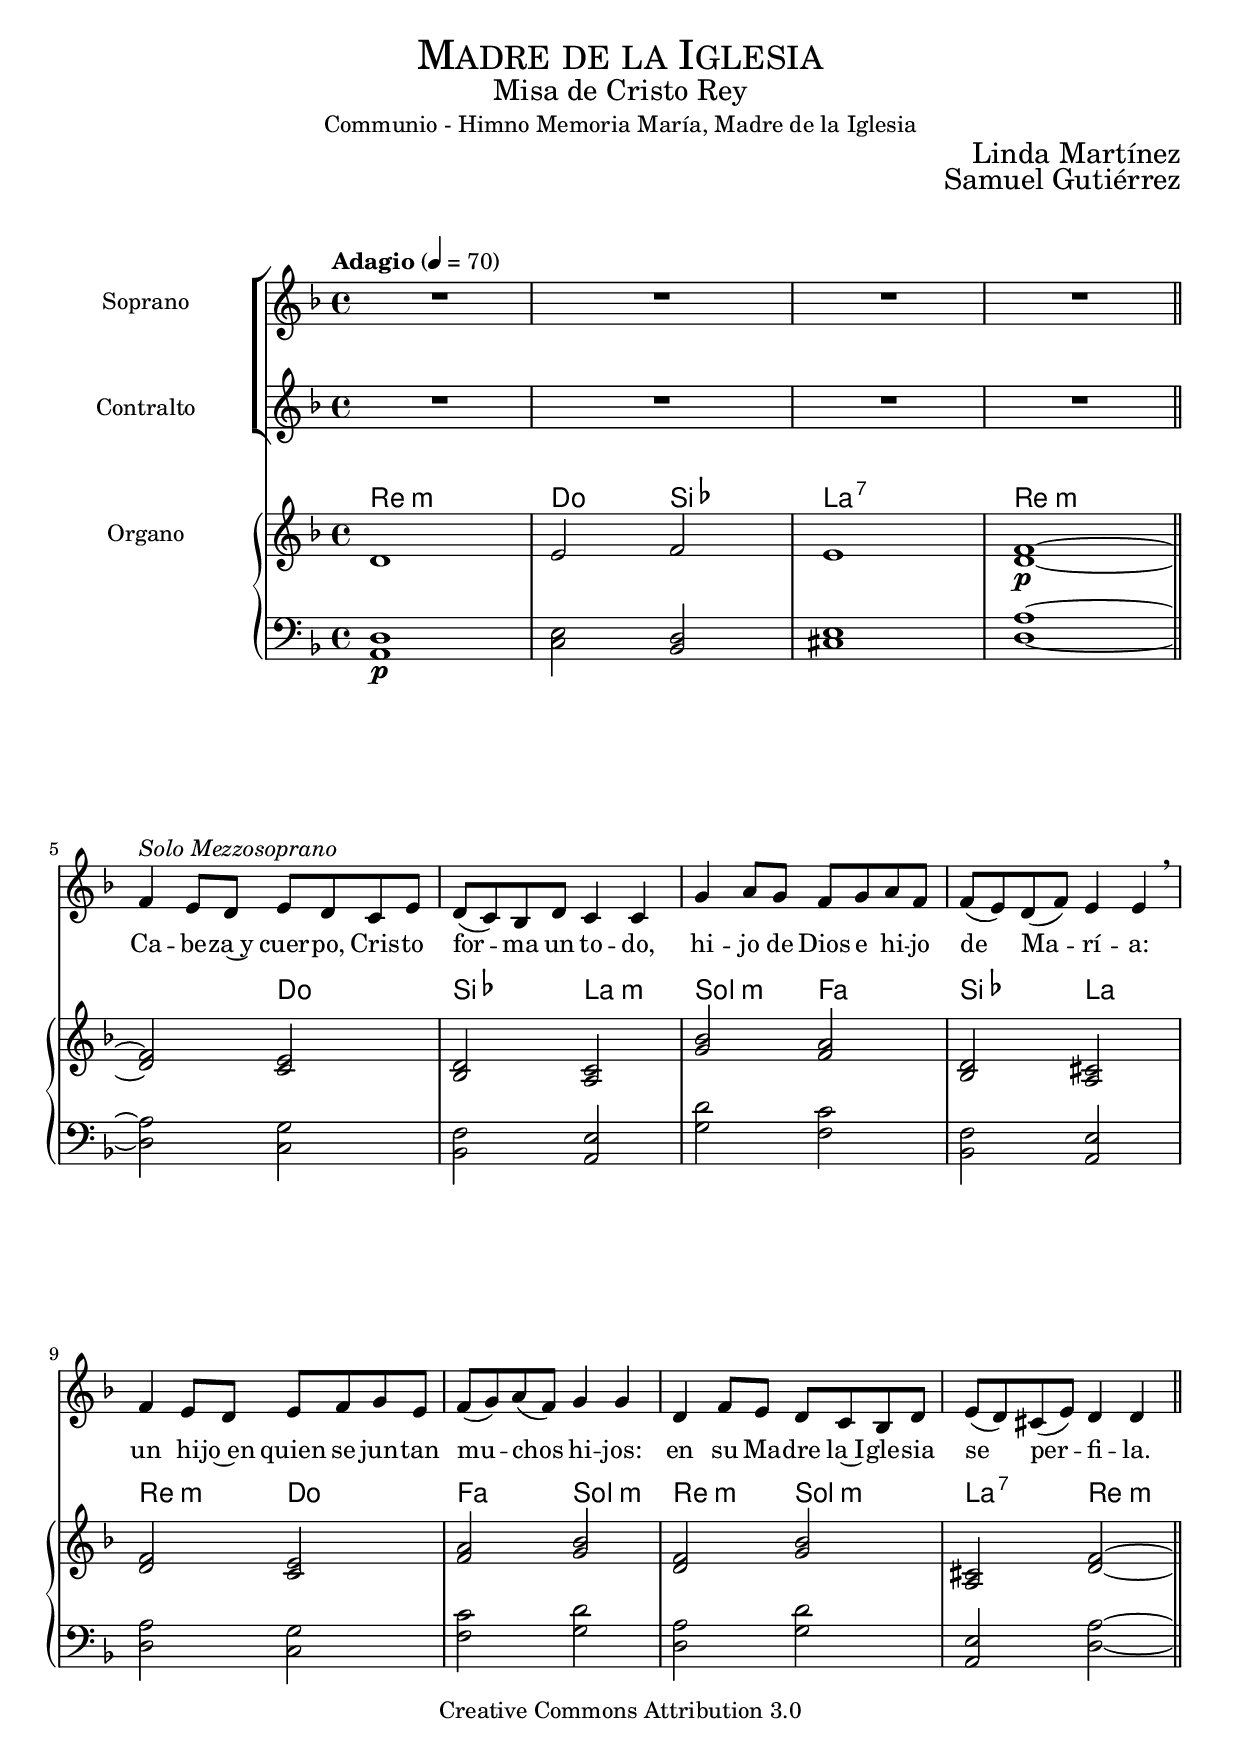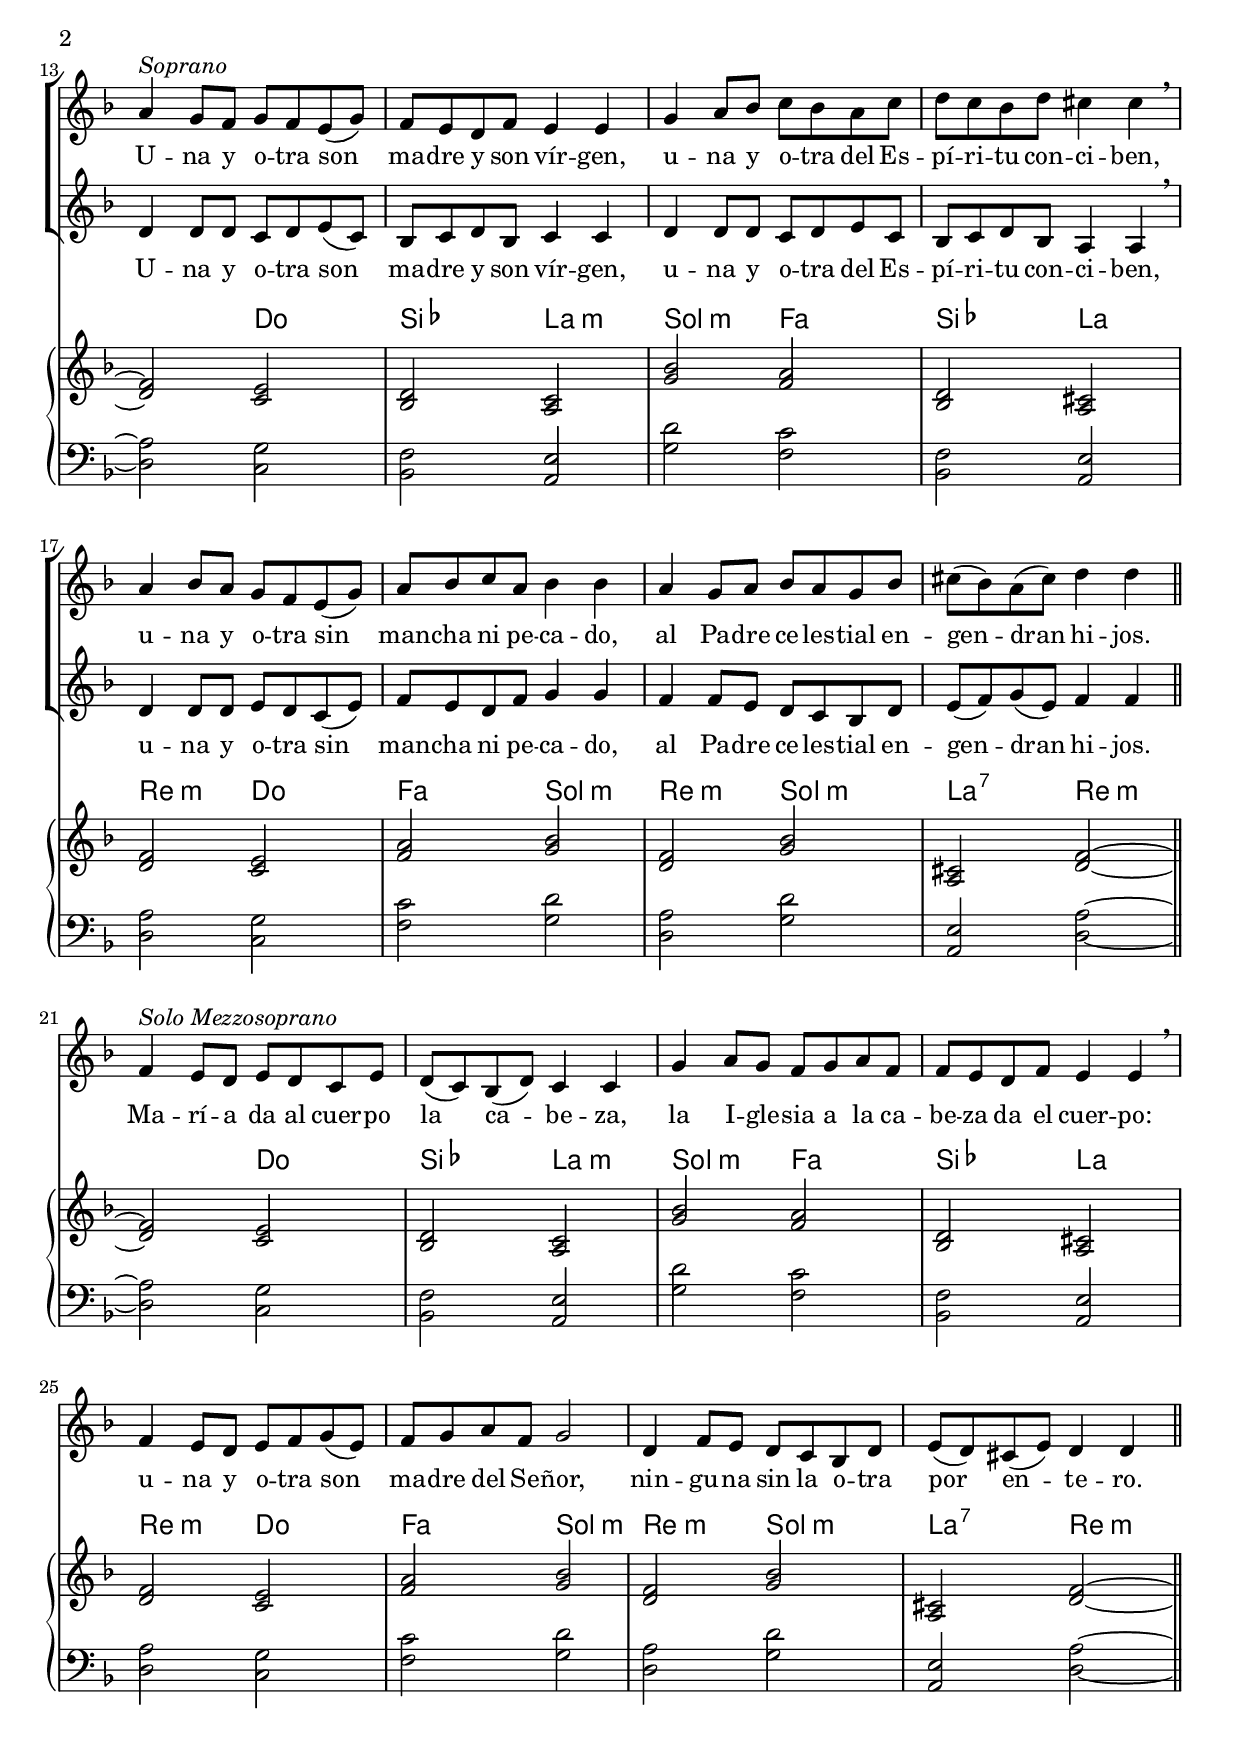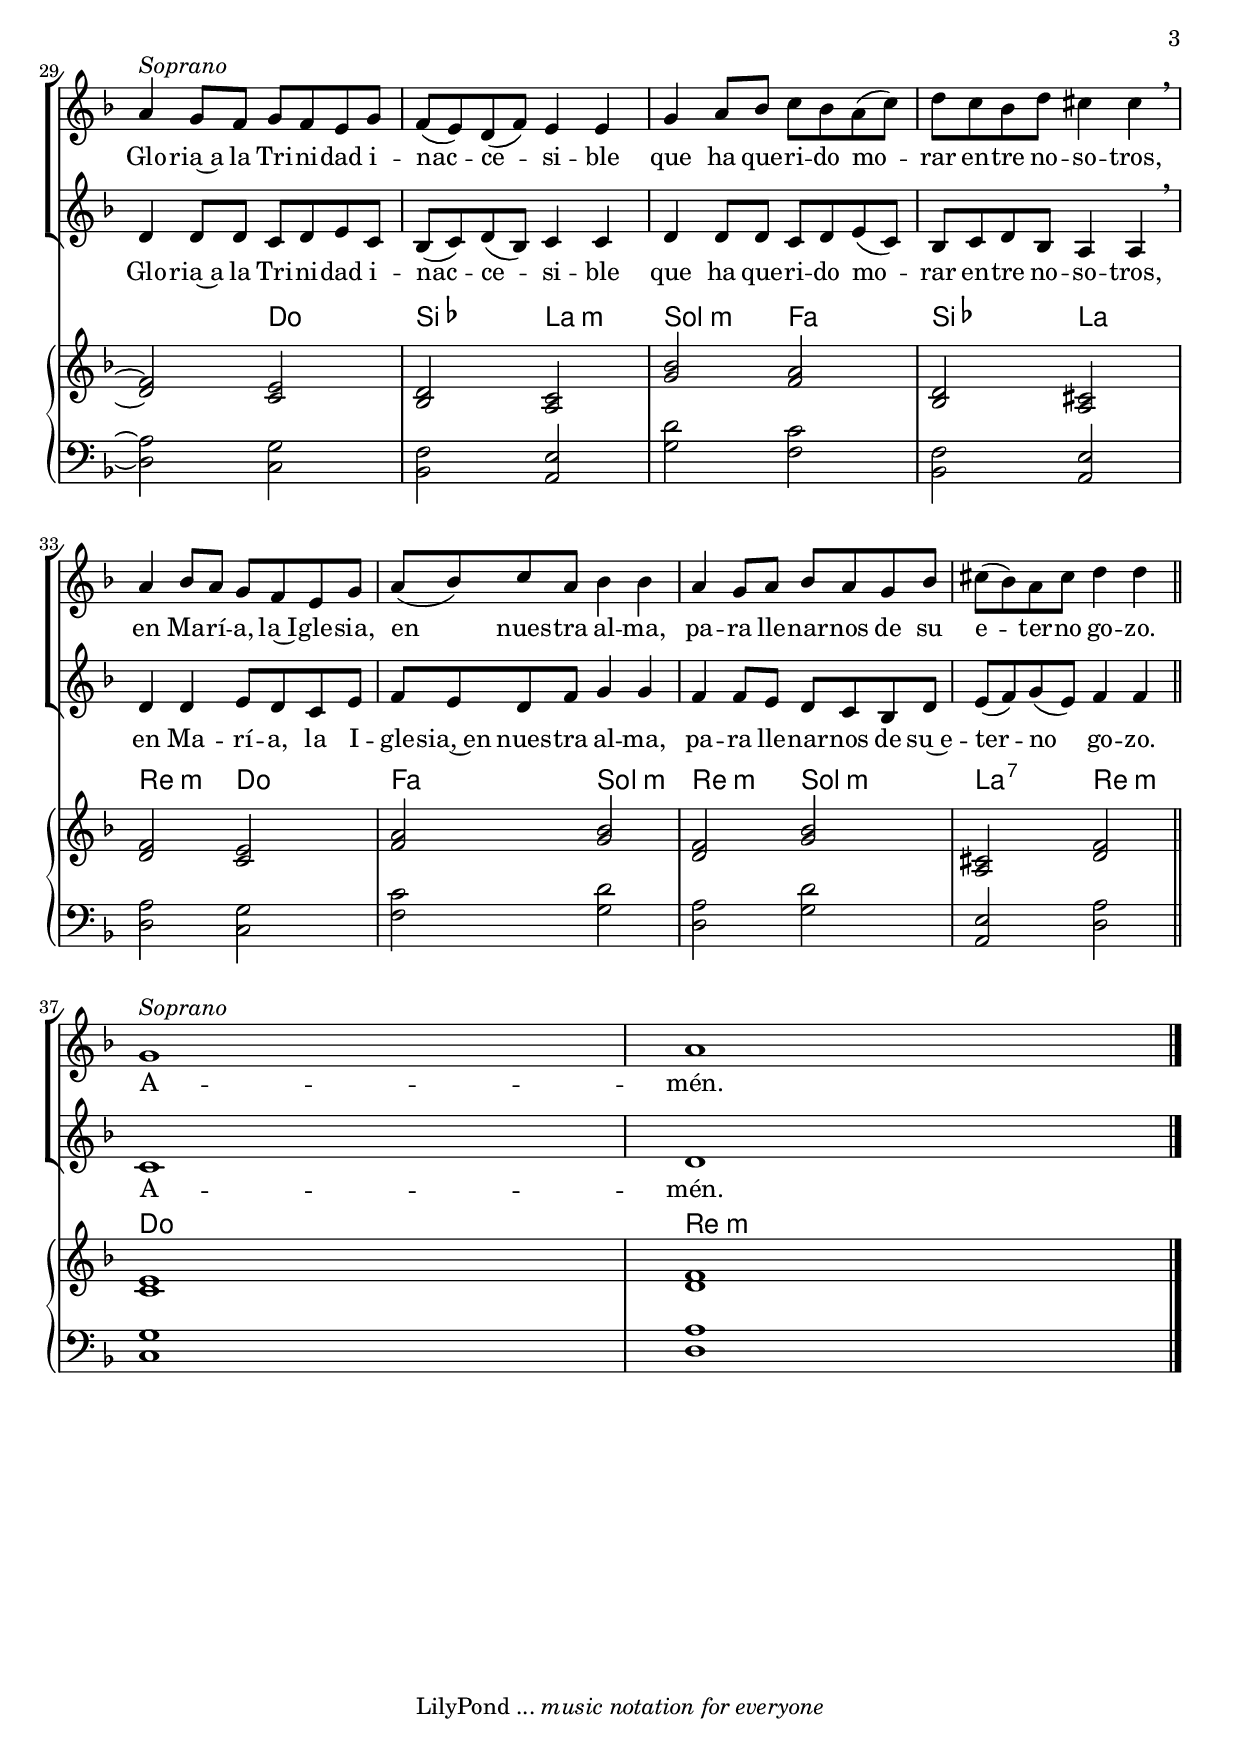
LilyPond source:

% *************************************************************************************
%	Madre de la iglesia - Melody inspired by the compositions of Mons Marco Frisina
%   	Music and accompaniment by serachsam
% *************************************************************************************
\language "espanol"
\version "2.23.2"

% --- Global parameters
particle = 0
jump = \break

% --- Includes
\include "global.ily"
soprano_music = \relative do' {
  \compressEmptyMeasures

  R1*4 | \bar "||" #(if (= particle 1) jump "") % 4
  fa4^\markup { \italic "Solo Mezzosoprano" } mi8 re mi re do mi |
  re8( do) sib re do4 do |
  sol'4 la8 sol fa sol la fa |
  fa8( mi) re( fa) mi4 mi \breathe | #(if (= particle 1) jump "") % 8
  fa4 mi8 re mi fa sol mi |
  fa8( sol) la( fa) sol4 sol |
  re4 fa8 mi re do sib re |
  mi8( re) dos( mi) re4 re | \bar "||" #(if (= particle 1) jump "") % 12
  la'4^\markup { \italic "Soprano" } sol8 fa sol fa mi( sol) |
  fa8 mi re fa mi4 mi |
  sol4 la8 sib do sib la do |
  re do sib re dos4 dos \breathe | #(if (= particle 1) jump "") % 16
  la4 sib8 la sol fa mi( sol) |
  la8 sib do la sib4 sib  |
  la4 sol8 la sib la sol sib |
  dos8( sib) la( dos) re4 re | \bar "||" #(if (= particle 1) jump "") % 20
  fa,4^\markup { \italic "Solo Mezzosoprano" } mi8 re mi re do mi |
  re8( do) sib( re) do4 do |
  sol'4 la8 sol fa sol la fa |
  fa8 mi re fa mi4 mi \breathe | #(if (= particle 1) jump "") % 24
  fa4 mi8 re mi fa sol( mi)	|
  fa8 sol la fa sol2 |
  re4 fa8 mi re do sib re |
  mi8( re) dos( mi) re4 re | \bar "||" #(if (= particle 1) jump "") % 28
  la'4^\markup { \italic "Soprano" } sol8 fa sol fa mi sol |
  fa8( mi) re( fa) mi4 mi |
  sol4 la8 sib do sib la( do) |
  re do sib re dos4 dos \breathe | #(if (= particle 1) jump "") % 32
  la4 sib8 la sol fa mi sol	|
  la8( sib) do la sib4 sib |
  la4 sol8 la sib la sol sib |
  dos8( sib) la dos re4 re | \bar "||" #(if (= particle 1) jump "") % 36
  sol,1^\markup { \italic "Soprano" } |
  la1 |

  \bar "|."
}

soprano_lyrics = \lyricmode {
  Ca -- be -- za~y cuer -- po, Cris -- to for -- ma un to -- do,
  hi -- jo de Dios e hi -- jo de Ma -- rí -- a:
  un hi -- jo~en quien se jun -- tan mu -- chos hi -- jos:
  en su Ma -- dre la~I -- gle -- sia se per -- fi -- la.

  U -- na y o -- tra son ma -- dre y son vír -- gen,
  u -- na y o -- tra del Es -- pí -- ri -- tu con -- ci -- ben,
  u -- na y o -- tra sin man -- cha ni pe -- ca -- do,
  al Pa -- dre ce -- les -- tial en -- gen -- dran hi -- jos.

  Ma -- rí -- a da al cuer -- po la ca -- be -- za,
  la I -- gle -- sia a la ca -- be -- za da el cuer -- po:
  u -- na y o -- tra son ma -- dre del Se -- ñor,
  nin -- gu -- na sin la o -- tra por en -- te -- ro.

  Glo -- ria~a la Tri -- ni -- dad i -- nac -- ce -- si -- ble
  que ha que -- ri -- do mo -- rar en -- tre no -- so -- tros,
  en Ma -- rí -- a, la~I -- gle -- sia, en nues -- tra al -- ma,
  pa -- ra lle -- nar -- nos de su e -- ter -- no go -- zo.

  A -- mén.
}

alto_music = \relative do' {
  \compressEmptyMeasures
  \dynamicUp

  R1*4 | #(if (= particle 1) jump "") % 4
  R1*8 | #(if (= particle 1) jump "") % 12
  re4 re8 re do8 re mi( do) |
  sib8 do re sib do4 do	|
  re4 re8 re do re mi do |
  sib do re sib la4 la \breathe | #(if (= particle 1) jump "") % 16
  re4 re8 re mi8 re do( mi) |
  fa8 mi re fa sol4 sol	|
  fa4 fa8 mi re do sib re |
  mi( fa) sol( mi) fa4 fa | #(if (= particle 1) jump "") % 20
  R1*8 | #(if (= particle 1) jump "") % 28
  re4 re8 re do8 re mi do |
  sib8( do) re( sib) do4 do |
  re4 re8 re do re mi( do) |
  sib do re sib la4 la \breathe | #(if (= particle 1) jump "") % 32
  re4 re mi8 re do mi |
  fa8 mi re fa sol4 sol |
  fa4 fa8 mi re do sib re |
  mi( fa) sol( mi) fa4 fa | #(if (= particle 1) jump "") % 36
  do1 |
  re1 |
}

alto_lyrics = \lyricmode {
  U -- na y o -- tra son ma -- dre y son vír -- gen,
  u -- na y o -- tra del Es -- pí -- ri -- tu con -- ci -- ben,
  u -- na y o -- tra sin man -- cha ni pe -- ca -- do,
  al Pa -- dre ce -- les -- tial en -- gen -- dran hi -- jos.

  Glo -- ria~a la Tri -- ni -- dad i -- nac -- ce -- si -- ble
  que ha que -- ri -- do mo -- rar en -- tre no -- so -- tros,
  en Ma -- rí -- a, la I -- gle -- sia,~en nues -- tra al -- ma,
  pa -- ra lle -- nar -- nos de su~e -- ter -- no go -- zo.

  A -- mén.
}

harmonies = \new ChordNames {
  \set ChordNames.midiInstrument = "string ensemble 2"
  \set ChordNames.midiMaximumVolume = #0
  \set chordChanges = ##t
  \chordmode {
    \italianChords

    re1:m |
    do2 sib |
    la1:7 |
    re1:m |
    s2 do2 |
    sib2 la2:m |
    sol2:m fa2 |
    sib2 la2 |
    re2:m do2 |
    fa2 sol2:m |
    re2:m sol2:m |
    la2:7 re2:m |
    s2 do2 |
    sib2 la2:m |
    sol2:m fa2 |
    sib2 la2 |
    re2:m do2 |
    fa2 sol2:m |
    re2:m sol2:m |
    la2:7 re2:m |
    s2 do2 |
    sib2 la2:m |
    sol2:m fa2 |
    sib2 la2 |
    re2:m do2 |
    fa2 sol2:m |
    re2:m sol2:m |
    la2:7 re2:m |
    s2 do2 |
    sib2 la2:m |
    sol2:m fa2 |
    sib2 la2 |
    re2:m do2 |
    fa2 sol2:m |
    re2:m sol2:m |
    la2:7 re2:m |
    do1 |
    re1:m |
  }
}

notes_soproano = \relative do' {
  R1*3 |
  fa1~\p | \bar "||"
  fa2 mi2 |
  re2 do |
  sib'2 la |
  re,2 dos |
  fa2 mi2 |
  la2 sib |
  fa2 sib |
  dos,2 fa~ |
  fa2 mi2 |
  re2 do |
  sib'2 la |
  re,2 dos |
  fa2 mi2 |
  la2 sib |
  fa2 sib |
  dos,2 fa~ |
  fa2 mi2 |
  re2 do |
  sib'2 la |
  re,2 dos |
  fa2 mi2 |
  la2 sib |
  fa2 sib |
  dos,2 fa~ |
  fa2 mi2 |
  re2 do |
  sib'2 la |
  re,2 dos |
  fa2 mi2 |
  la2 sib |
  fa2 sib |
  dos,2 fa |
  mi1 |
  fa1 |
}

notes_alto = \relative do' {
  re1 |
  mi2 fa |
  mi1 |
  re1~\p | \bar "||" #(if (= particle 1) "" jump) % 4
  re2 do |
  sib2 la |
  sol'2 fa |
  sib,2 la | #(if (= particle 1) "" jump) % 8
  re2 do |
  fa2 sol |
  re2 sol |
  la,2 re~ | #(if (= particle 1) "" jump) % 12
  re2 do |
  sib2 la |
  sol'2 fa |
  sib,2 la | #(if (= particle 1) "" jump) % 16
  re2 do |
  fa2 sol |
  re2 sol |
  la,2 re~ | #(if (= particle 1) "" jump) % 20
  re2 do |
  sib2 la |
  sol'2 fa |
  sib,2 la | #(if (= particle 1) "" jump) % 24
  re2 do |
  fa2 sol |
  re2 sol |
  la,2 re~ | #(if (= particle 1) "" jump) % 28
  re2 do |
  sib2 la |
  sol'2 fa |
  sib,2 la | #(if (= particle 1) "" jump) % 32
  re2 do |
  fa2 sol |
  re2 sol |
  la,2 re | #(if (= particle 1) "" jump) % 36
  do1 |
  re1 |

  \bar "|."
}

notes_tenor = \relative do {
  re1\p |
  mi2 re |
  mi1 |
  la1~ | \bar "||"
  la2 sol |
  fa2 mi |
  re'2 do |
  fa,2 mi |
  la2 sol |
  do2 re |
  la2 re |
  mi,2 la~ |
  la2 sol |
  fa2 mi |
  re'2 do |
  fa,2 mi |
  la2 sol |
  do2 re |
  la2 re |
  mi,2 la~ |
  la2 sol |
  fa2 mi |
  re'2 do |
  fa,2 mi |
  la2 sol |
  do2 re |
  la2 re |
  mi,2 la~ |
  la2 sol |
  fa2 mi |
  re'2 do |
  fa,2 mi |
  la2 sol |
  do2 re |
  la2 re |
  mi,2 la |
  sol1 |
  la1 |
}

notes_bass = \relative do {
  la1\p |
  do2 sib |
  dos1 |
  re1~ | \bar "||"
  re2 do |
  sib2 la |
  sol'2 fa |
  sib,2 la |
  re2 do |
  fa2 sol |
  re2 sol |
  la,2 re~ |
  re2 do |
  sib2 la |
  sol'2 fa |
  sib,2 la |
  re2 do |
  fa2 sol |
  re2 sol |
  la,2 re~ |
  re2 do |
  sib2 la |
  sol'2 fa |
  sib,2 la |
  re2 do |
  fa2 sol |
  re2 sol |
  la,2 re~ |
  re2 do |
  sib2 la |
  sol'2 fa |
  sib,2 la |
  re2 do |
  fa2 sol |
  re2 sol |
  la,2 re |
  do1 |
  re1 |
}


% --- Global size
% #(set-global-staff-size 20)

% --- Header
\markup { \fill-line { \center-column { \fontsize #5 \smallCaps "Madre de la Iglesia" \fontsize #2 "Misa de Cristo Rey" "Communio - Himno Memoria María, Madre de la Iglesia" } } }
%\markup { \fill-line { " " \right-column { \fontsize #2 "Letra: Pablo VI" } } }
\markup { \fill-line { " " \right-column { \fontsize #2 "Linda Martínez" } } }
\markup { \fill-line { " " \right-column { \fontsize #2 "Samuel Gutiérrez" } } }
\header {
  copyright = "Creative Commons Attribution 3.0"
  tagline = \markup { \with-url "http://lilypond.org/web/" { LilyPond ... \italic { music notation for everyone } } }
  breakbefore = ##t
}

% --- Music

% --- Harmony

\score {
  <<
    \new ChoirStaff <<
      \new Staff <<
        \new Voice = "soprano" <<
          \set Staff.instrumentName = #"Soprano"
          \set Staff.midiInstrument = #"choir aahs"
          \set Staff.midiMaximumVolume = #1.5
          \global \soprano_music
        >>\new Lyrics = "soprano"
        \context Lyrics = "soprano" \lyricsto "soprano" \soprano_lyrics
      >>
      \new Staff <<
        \new Voice = "alto" <<
          \set Staff.instrumentName = #"Contralto"
          \set Staff.midiInstrument = #"choir aahs"
          \set Staff.midiMaximumVolume = #1.5
          \global \alto_music
        >>
        \new Lyrics = "alto"
        \context Lyrics = "alto" \lyricsto "alto" \alto_lyrics
      >>
    >>
    \harmonies
    \new PianoStaff <<
      \new Staff <<
        \set Staff.instrumentName = #"Organo"
        \set Staff.midiInstrument = #"church organ"
        \set Staff.midiMaximumVolume = #0.6
        \set Staff.printPartCombineTexts = ##f
        \partCombine
        << \global \notes_soproano >>
        << \global \notes_alto >>
      >>
      \new Staff <<
        \set Staff.midiInstrument = #"church organ"
        \set Staff.midiMaximumVolume = #0.6
        \clef bass
        \set Staff.printPartCombineTexts = ##f
        \partCombine
        << \global \notes_tenor >>
        << \global \notes_bass >>
      >>
    >>
  >>
  \midi { }
  \layout {
    \context {
      \Staff \RemoveEmptyStaves
    }
  }
}

% --- Paper
\paper{
  #(set-default-paper-size "letter")
  indent=3.5\cm
  page-breaking = #ly:page-turn-breaking
}
